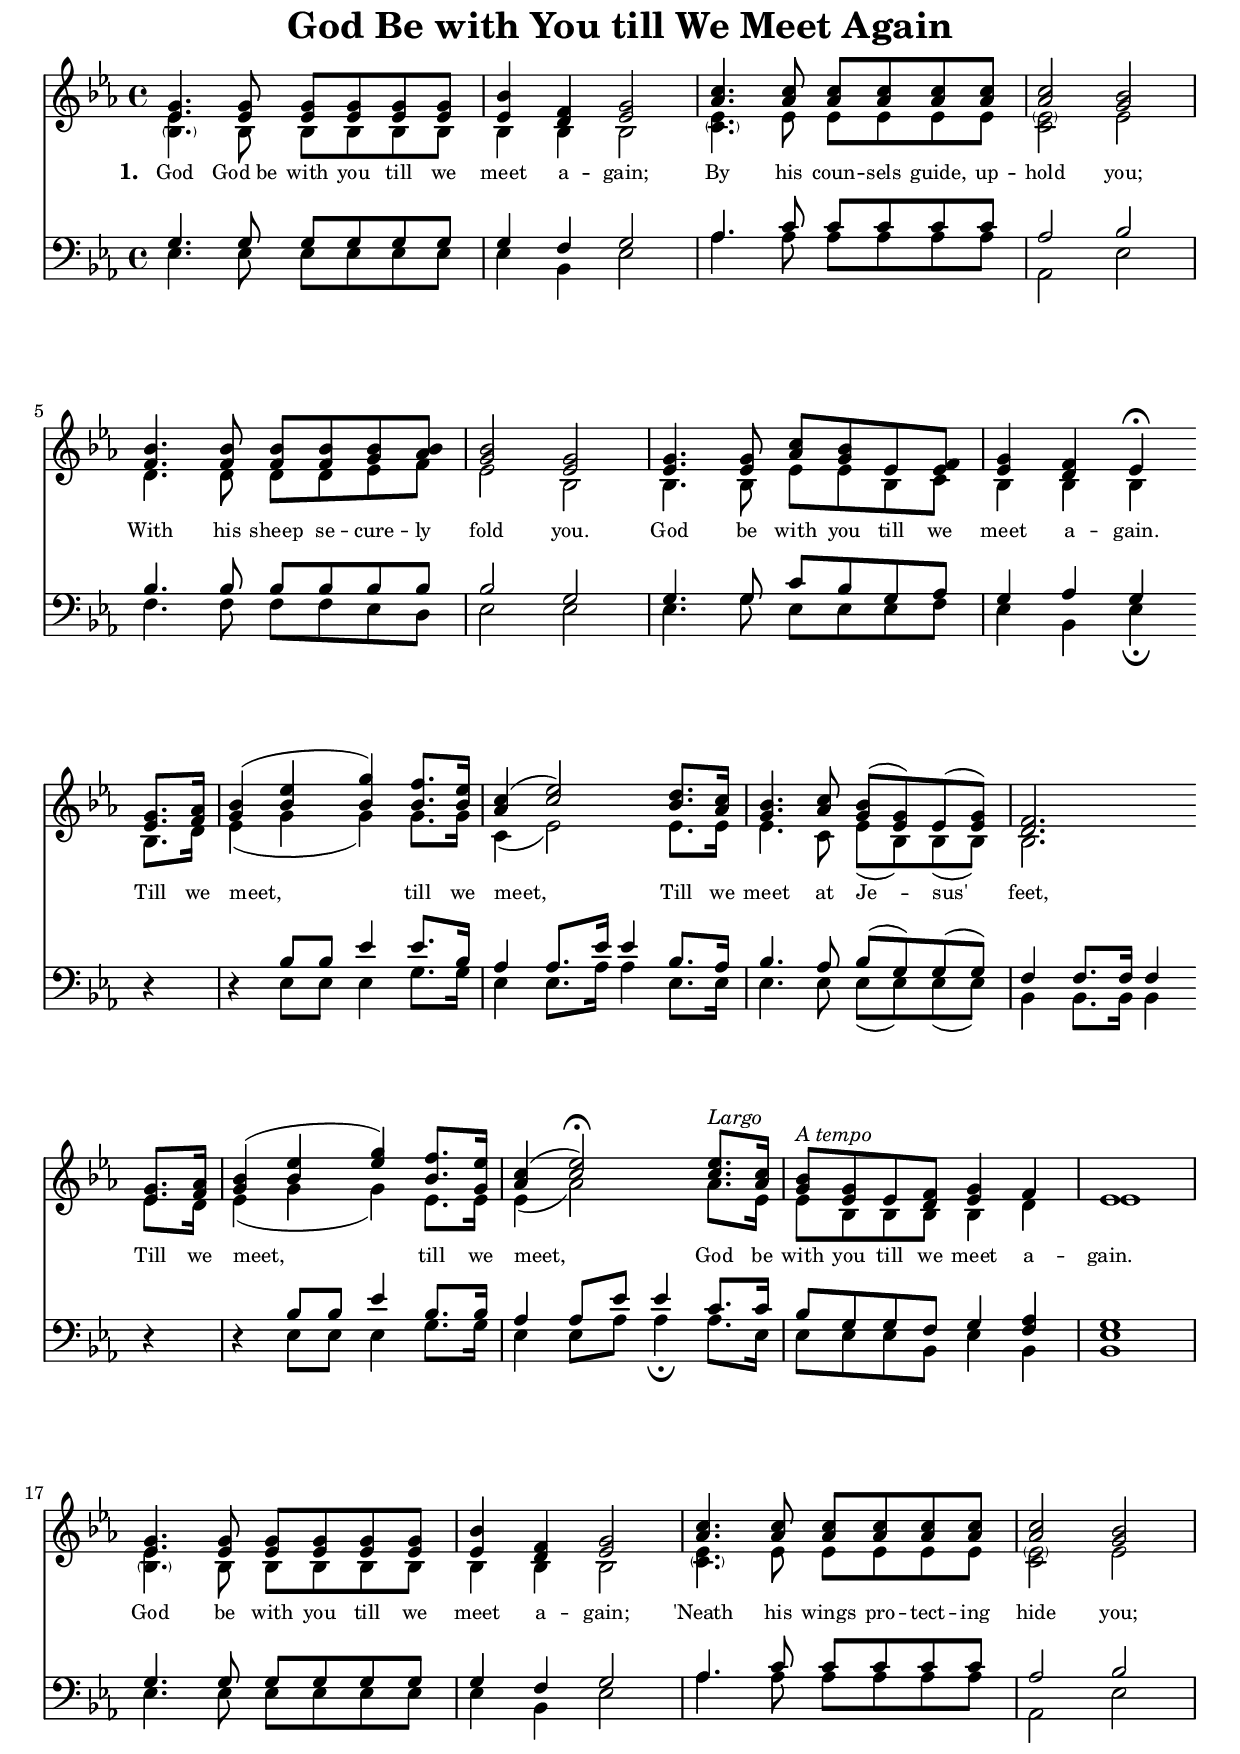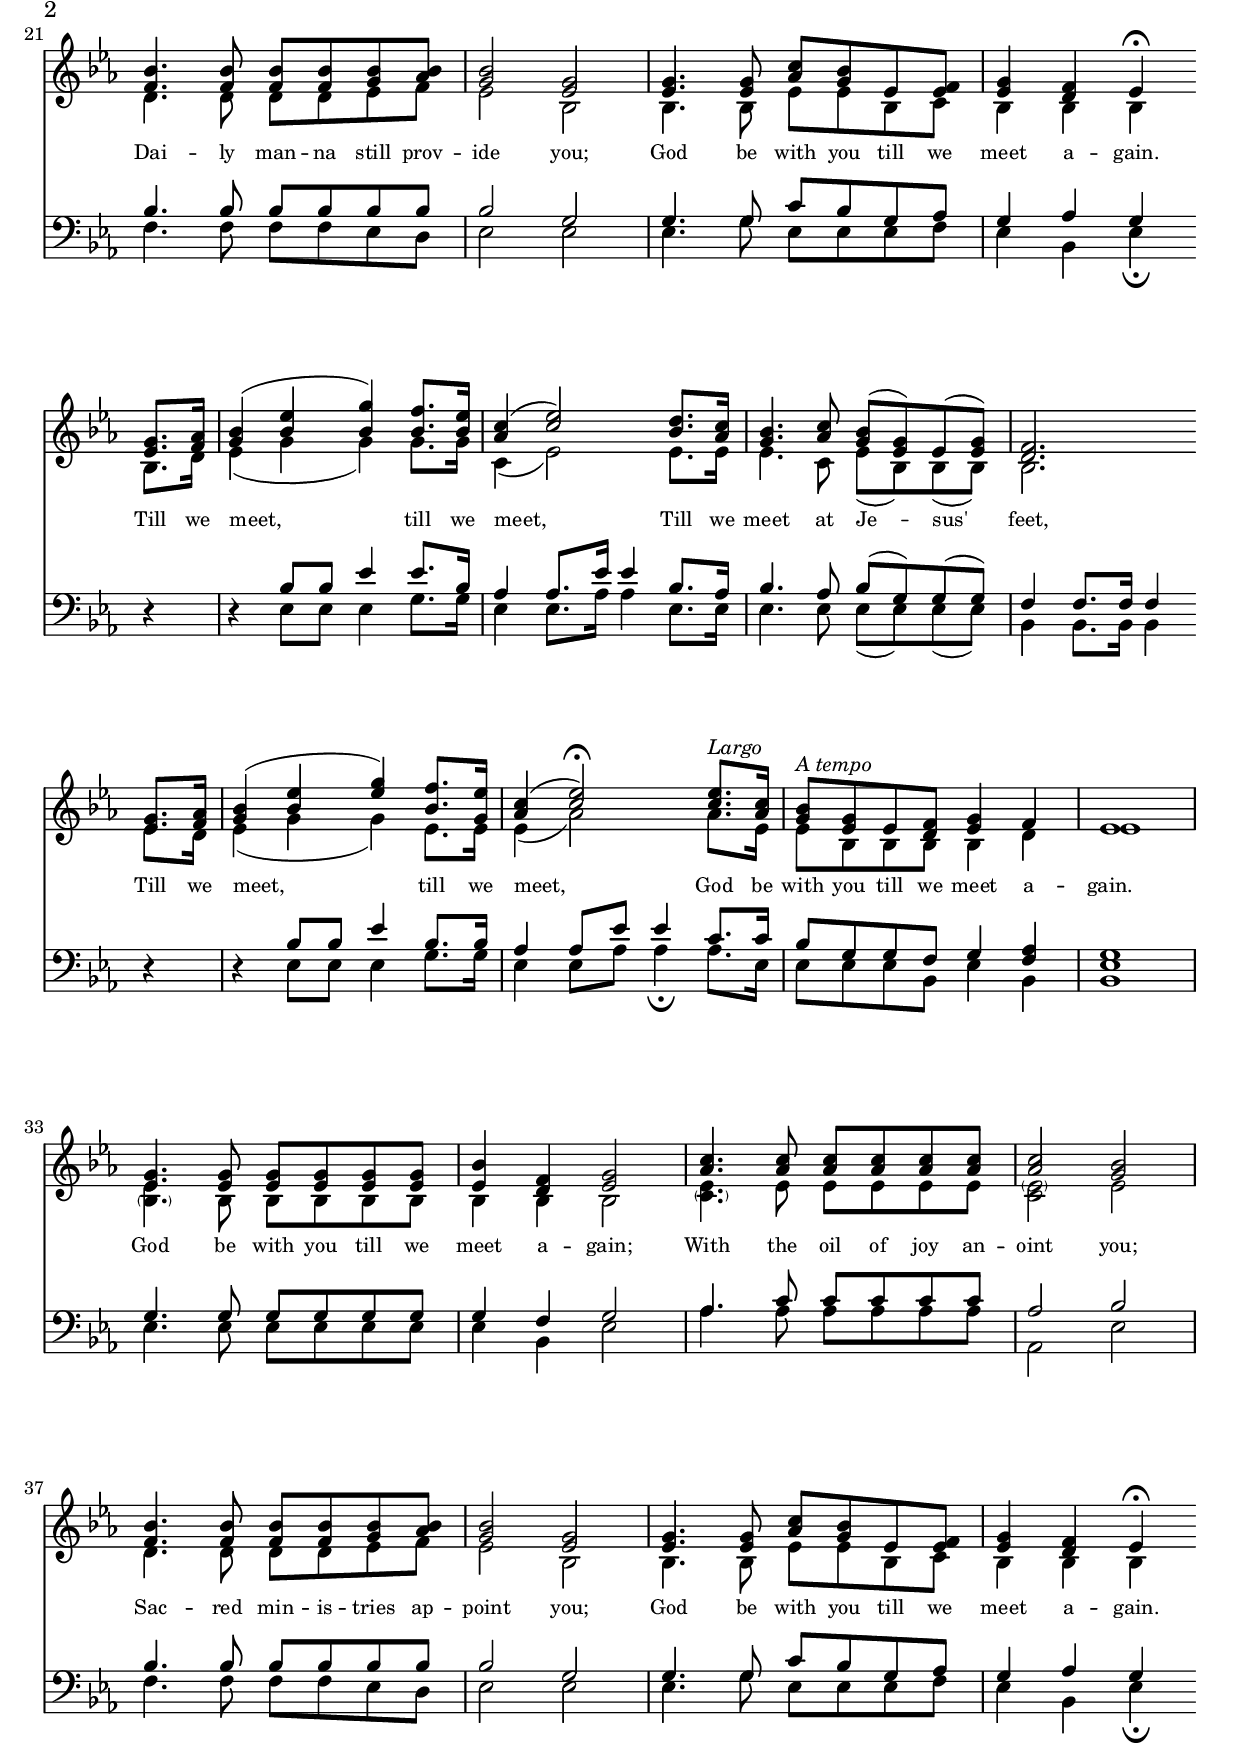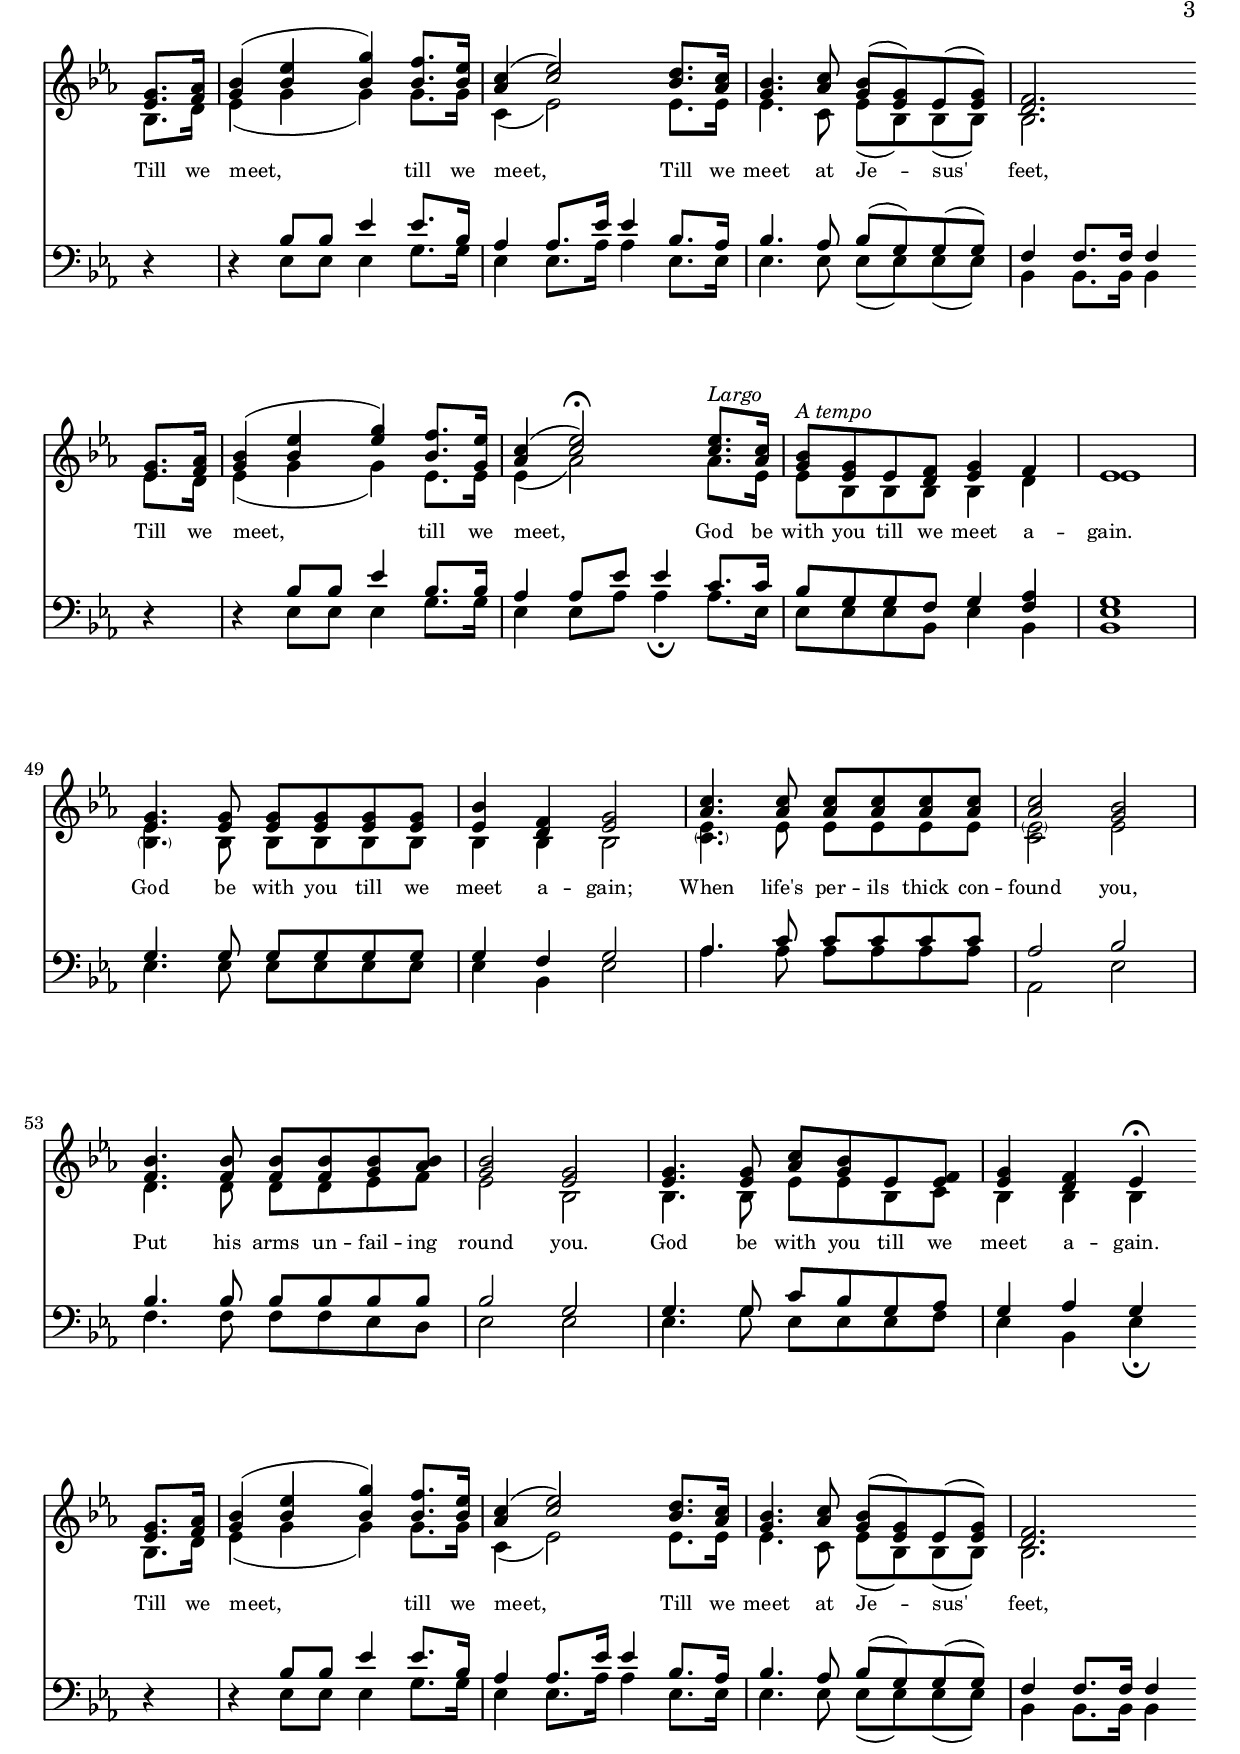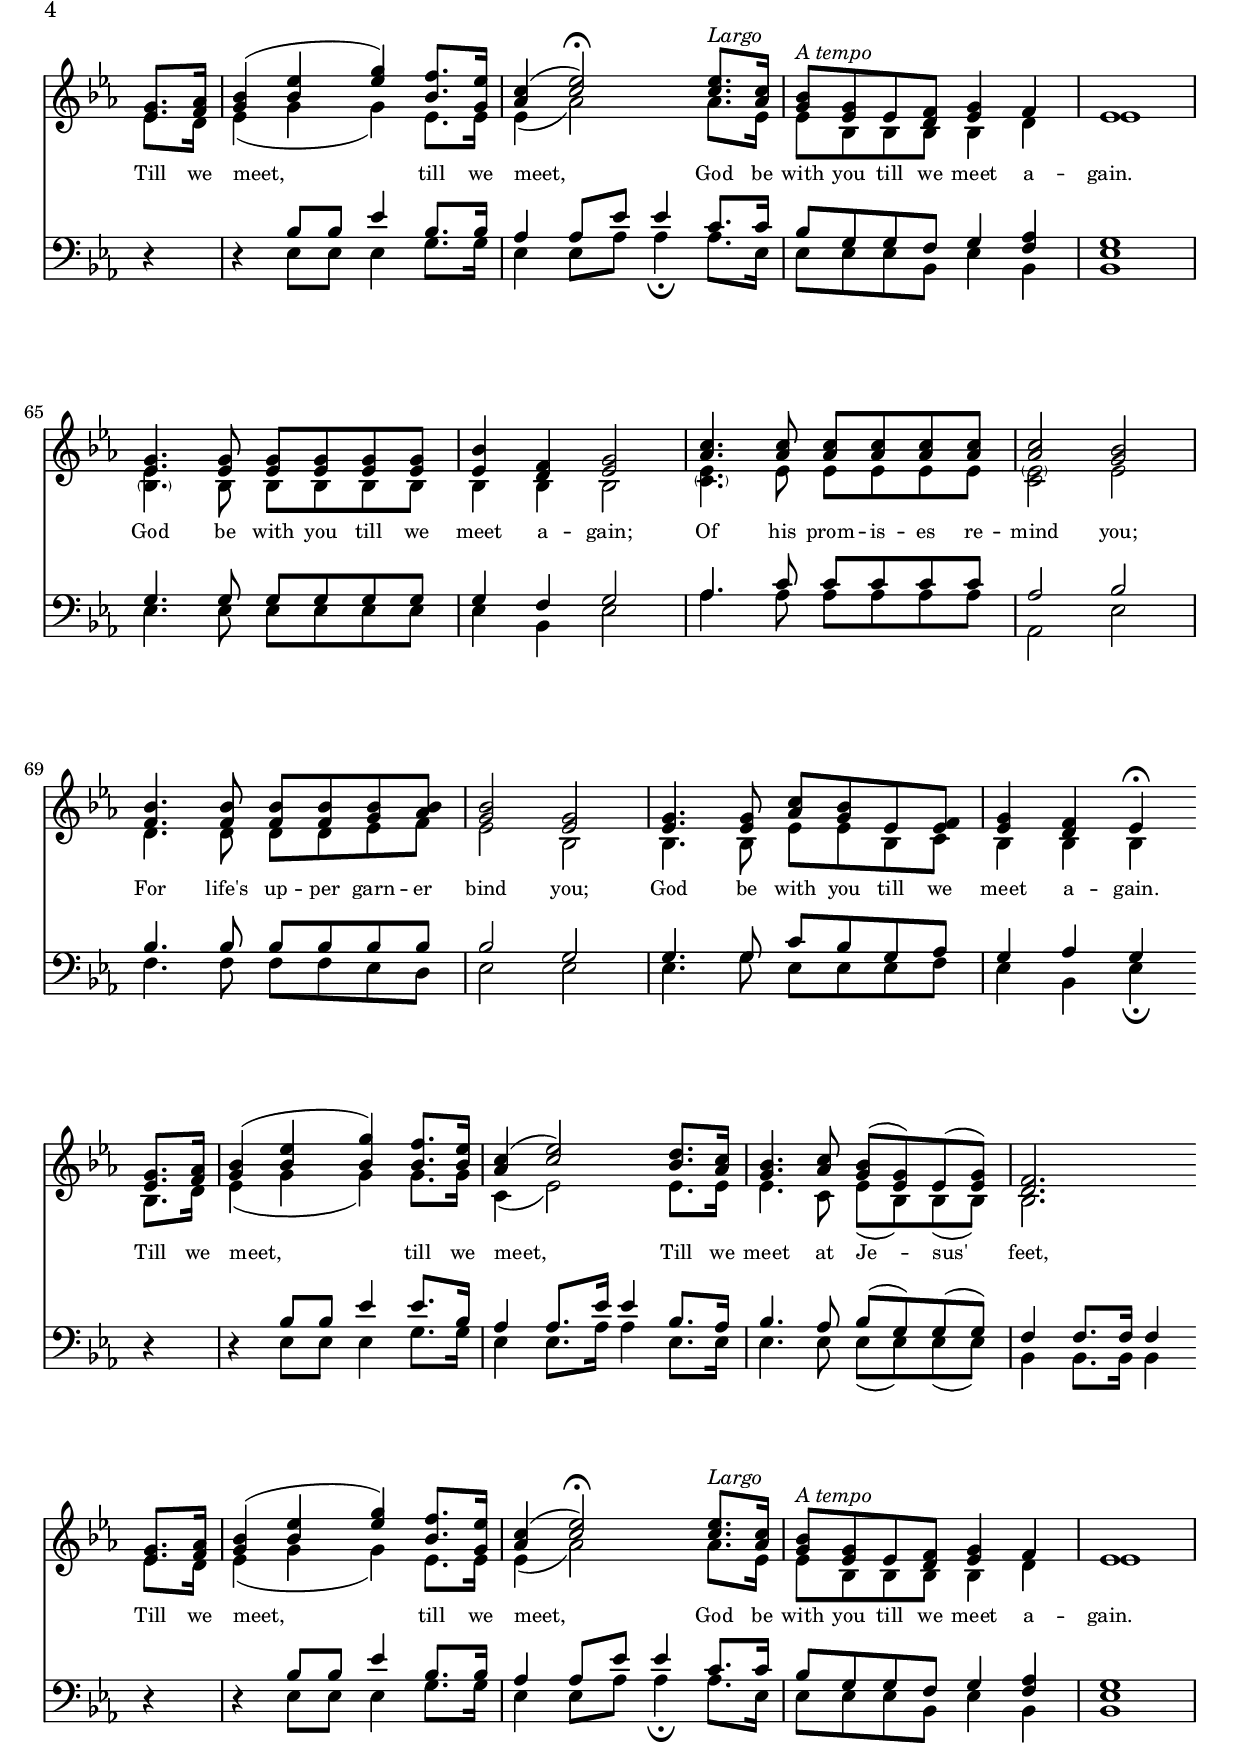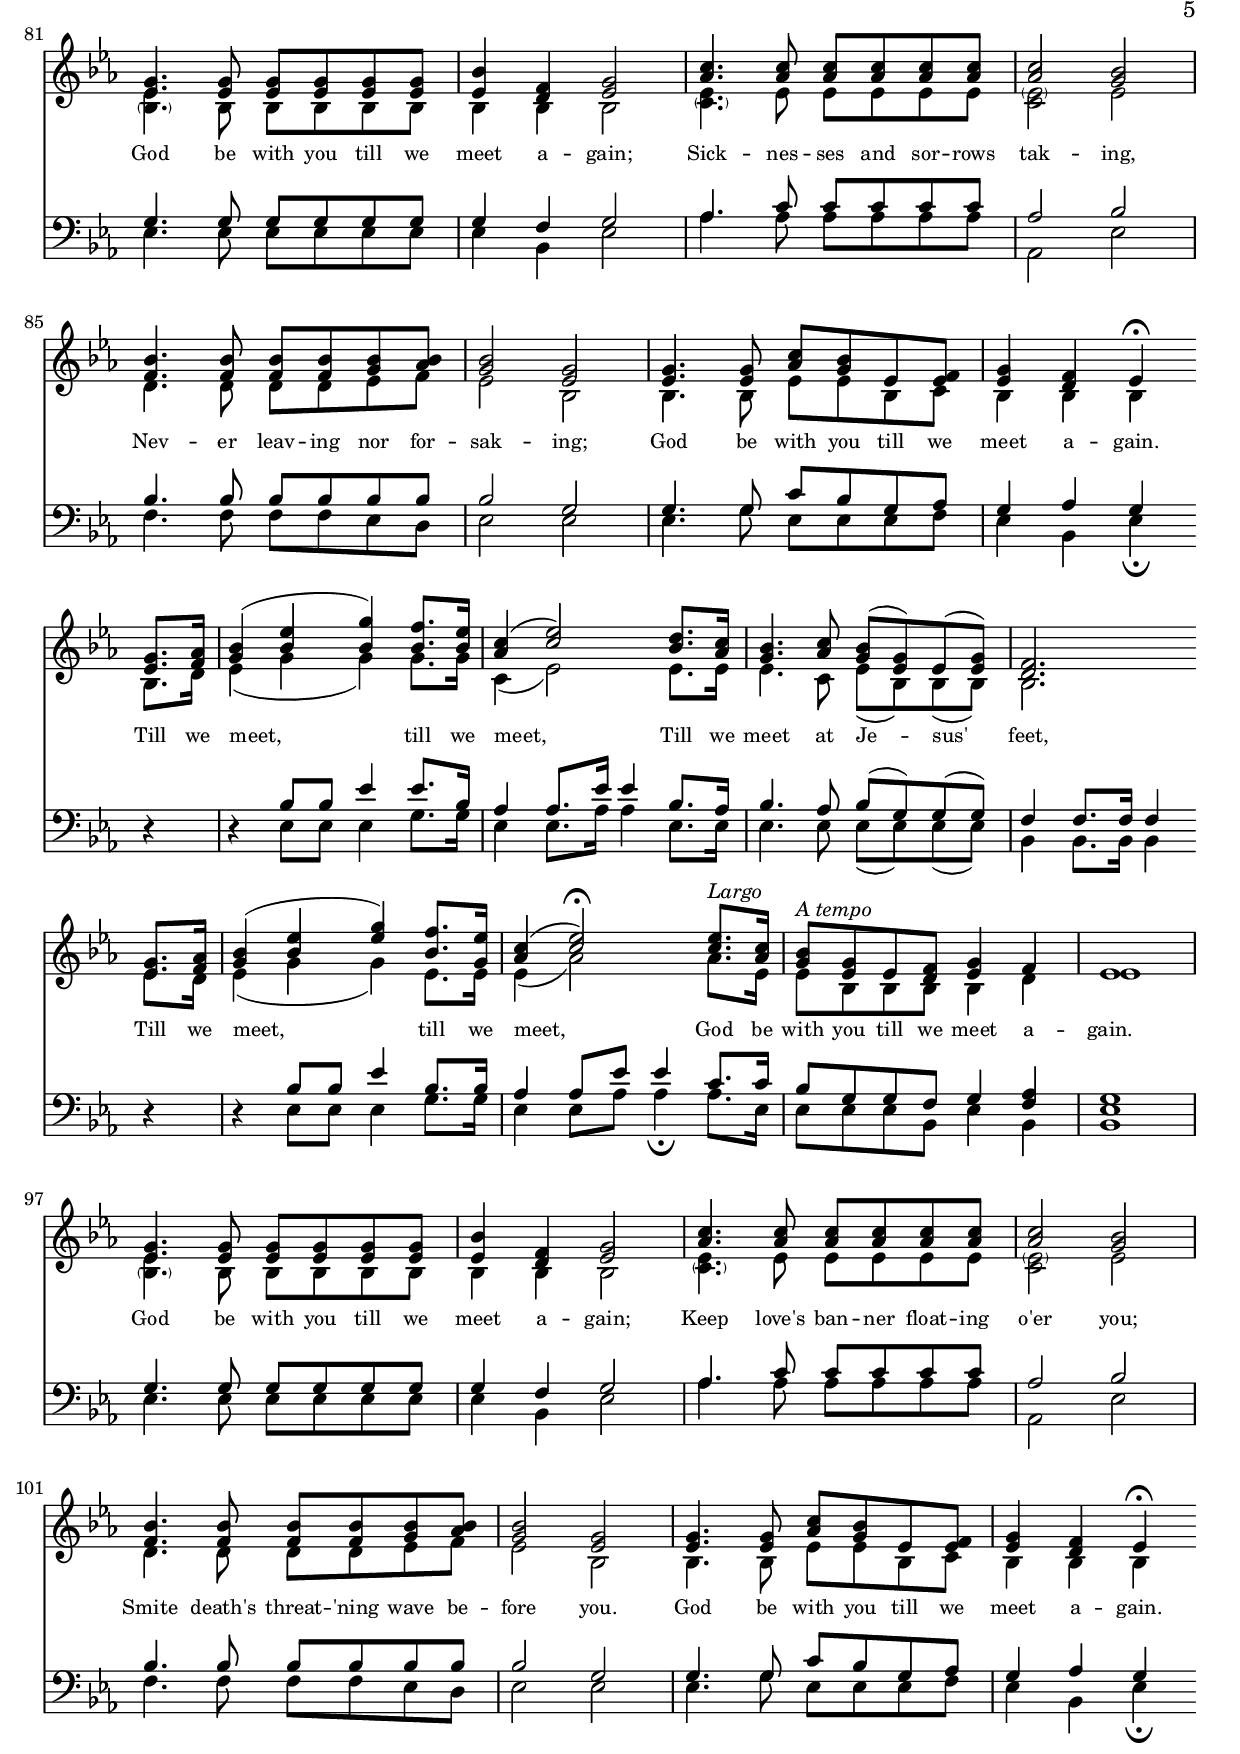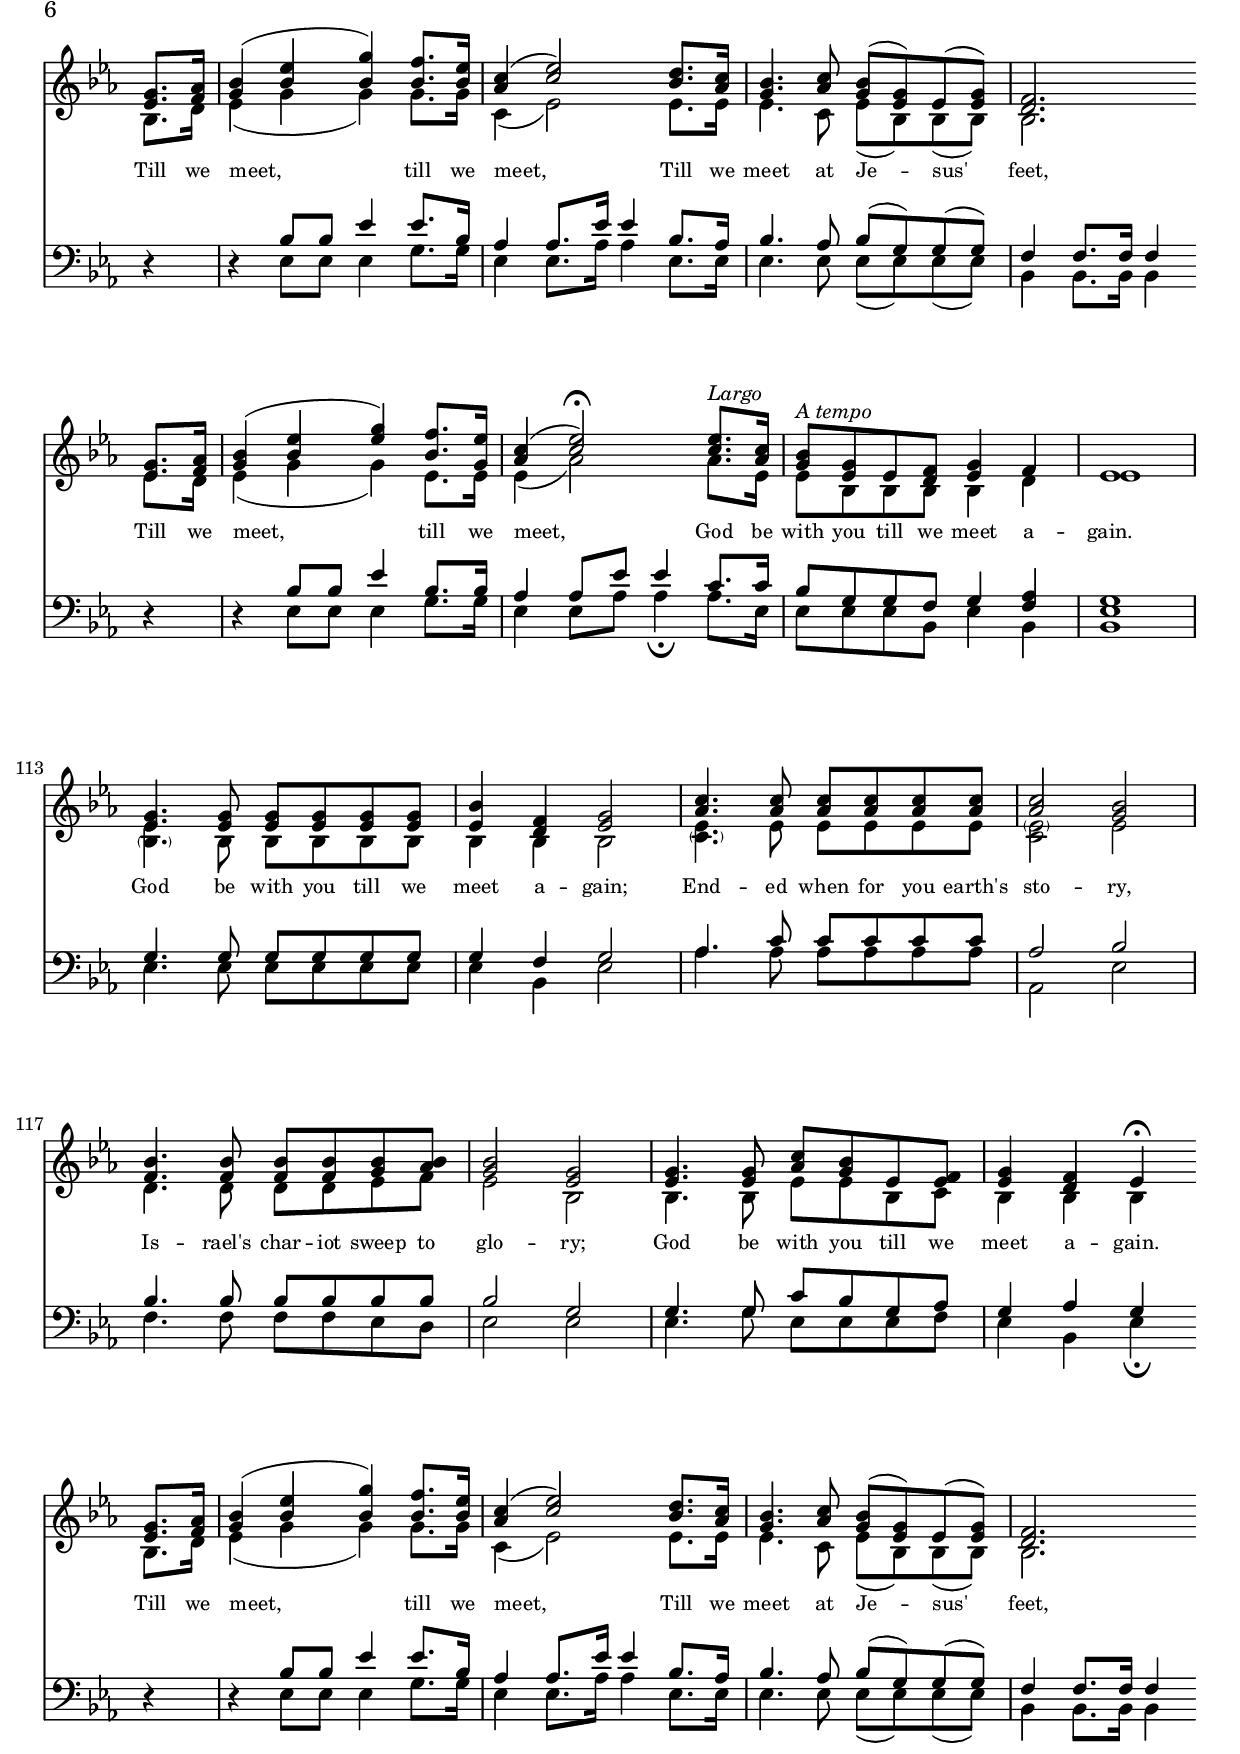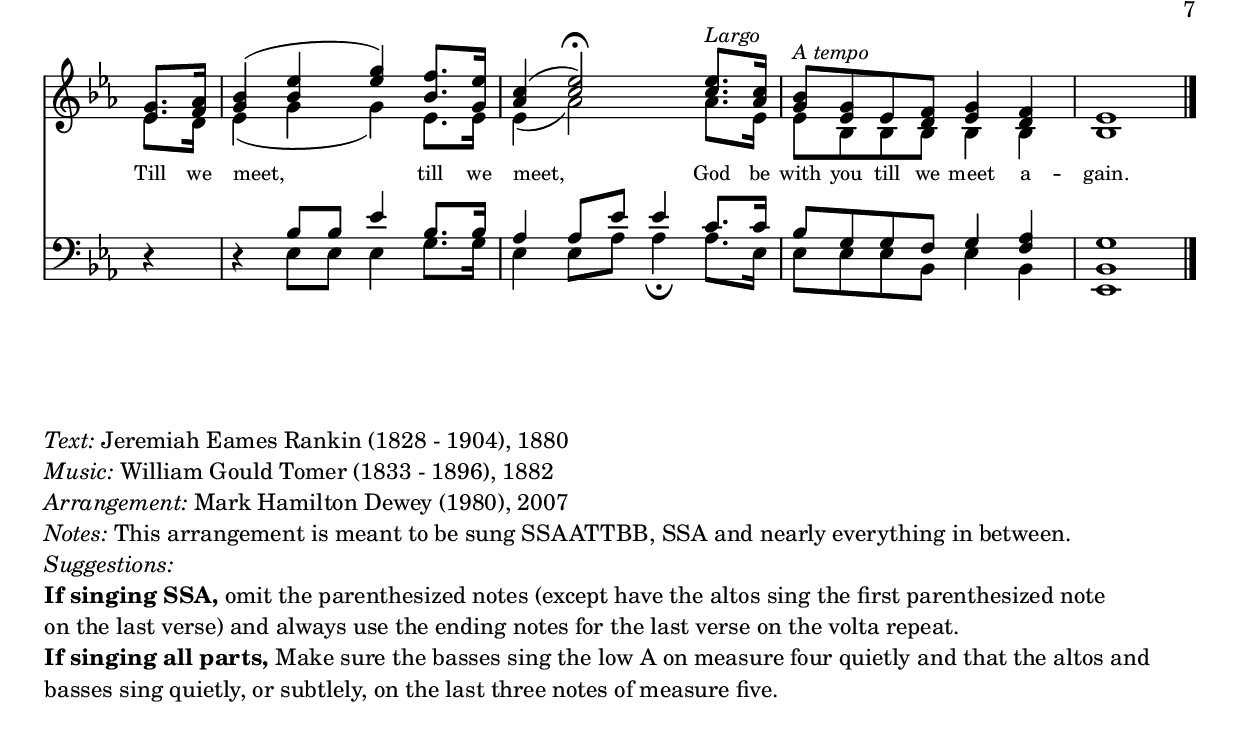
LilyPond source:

% ŵ˘ˆ┌ ┐⁀⁀© — –
% U+0311 = ̑
% U+0361 = ͡
% U + 032E = ̮

\version "2.10.25"
#(ly:set-option 'point-and-click #f)

\paper
{
	indent = 0.0
	line-width = 195 \mm
	%between-system-space = 0.1 \mm
	%between-system-padding = #1
	%ragged-bottom = ##t
	top-margin = 0.1 \mm
	%ragged-last-bottom
	bottom-margin = 0.1 \mm
	foot-separation = 0.1 \mm
	%head-separation = 0.1 \mm
	%after-title-space = 0.1 \mm
	before-title-space = 0.1 \mm
	%horizontal-shift
	%system-count
	%left-margin
	%paper-width
	%paper-height
	%print-page-number
	%printfirst-page-number
	between-title-space = 0.1 \mm
	%printallheaders
	%systemSeparatorMarkup
}

\header
{
	%dedication = ""
	title = "God Be with You till We Meet Again"
	%subtitle = ""
	%subsubtitle = ""
	% poet = \markup{ \italic Text: }
	% composer = \markup{ \italic Music: }
	%meter = ""
	%opus = ""
	%arranger = ""
	%instrument = ""
	%piece = \markup{\null \null \null \null \null \null \null \null \null \null \null \null \null \null \null \note #"4" #1.0 = 40 - 100 (67)}
	%breakbefore
	%copyright = ""
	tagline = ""
}


global =
{
	\override Staff.TimeSignature #'style = #'()
	\time 4/4
	\key es \major
	\override Rest #'direction = #'0
}

sopWords = \lyricmode
{
	\override Score . LyricText #'font-size = #-1
	\override Score . LyricHyphen #'minimum-distance = #1
	\override Score . LyricSpace #'minimum-distance = #0.8
	% \override Score . LyricText #'font-name = #"Gentium"
	% \override Score . LyricText #'self-alignment-X = #-1
	\set stanza = "1. "
	%\set vocalName = "Men/Women/Unison/SATB"
	God God_be with you till we meet a -- gain;
	By his coun -- sels guide, up -- hold you;
	With his sheep se -- cure -- ly fold you.
	God be with you till we meet a -- gain.
	Till we meet, till we meet,
	Till we meet at Je -- sus' feet,
	Till we meet, till we meet,
	God be with you till we meet a -- gain.

	God be with you till we meet a -- gain;
	'Neath his wings pro -- tect -- ing hide you;
	Dai -- ly man -- na still prov -- ide you;
	God be with you till we meet a -- gain.
	Till we meet, till we meet,
	Till we meet at Je -- sus' feet,
	Till we meet, till we meet,
	God be with you till we meet a -- gain.

	God be with you till we meet a -- gain;
	With the oil of joy an -- oint you;
	Sac -- red min -- is -- tries ap -- point you;
	God be with you till we meet a -- gain.
	Till we meet, till we meet,
	Till we meet at Je -- sus' feet,
	Till we meet, till we meet,
	God be with you till we meet a -- gain.

	God be with you till we meet a -- gain;
	When life's per -- ils thick con -- found you,
	Put his arms un -- fail -- ing round you.
	God be with you till we meet a -- gain.
	Till we meet, till we meet,
	Till we meet at Je -- sus' feet,
	Till we meet, till we meet,
	God be with you till we meet a -- gain.

	God be with you till we meet a -- gain;
	Of his prom -- is -- es re -- mind you;
	For life's up -- per garn -- er bind you;
	God be with you till we meet a -- gain.
	Till we meet, till we meet,
	Till we meet at Je -- sus' feet,
	Till we meet, till we meet,
	God be with you till we meet a -- gain.

	God be with you till we meet a -- gain;
	Sick -- nes -- ses and sor -- rows tak -- ing,
	Nev -- er leav -- ing nor for -- sak -- ing;
	God be with you till we meet a -- gain.
	Till we meet, till we meet,
	Till we meet at Je -- sus' feet,
	Till we meet, till we meet,
	God be with you till we meet a -- gain.
	
	God be with you till we meet a -- gain;
	Keep love's ban -- ner float -- ing o'er you;
	Smite death's threat -- 'ning wave be -- fore you.
	God be with you till we meet a -- gain.
	Till we meet, till we meet,
	Till we meet at Je -- sus' feet,
	Till we meet, till we meet,
	God be with you till we meet a -- gain.

	God be with you till we meet a -- gain;
	End -- ed when for you earth's sto -- ry,
	Is -- rael's char -- iot sweep to glo -- ry;
	God be with you till we meet a -- gain.
	Till we meet, till we meet,
	Till we meet at Je -- sus' feet,
	Till we meet, till we meet,
	God be with you till we meet a -- gain.
}
altoWords = \lyricmode
{

}
tenorWords = \lyricmode
{
	\skip 1 \skip 1 \skip 1 \skip 1 \skip 1 \skip 1 \skip 1 \skip 1 \skip 1 \skip 1 \skip 1 \skip 1 \skip 1 \skip 1 \skip 1 \skip 1 \skip 1 \skip 1 \skip 1 \skip 1 \skip 1 \skip 1 \skip 1 \skip 1 \skip 1 \skip 1 \skip 1 \skip 1 \skip 1 \skip 1 \skip 1 \skip 1 \skip 1 \skip 1 
	Till we meet, till we meet, till we meet, \skip 1 \skip 1 \skip 1 \skip 1 \skip 1 \skip 1 \skip 1 till we meet,
	Till we meet, till we meet, till we meet,
}
bassWords = \lyricmode
{

}

\score
{
	%\transpose es' d'
	<<
		\new Staff %\with
		%{
		%		\consists "Ambitus_engraver"
		%}
		<<
			%\set Score.midiInstrument = "Orchestral Strings"
			%\set Score.midiInstrument = "Choir Aahs"
			\new Voice = "sopranos" %\with
			%{
				%\consists "Ambitus_engraver"
			%}
			{
				\voiceOne
				\global
				%\override Rest #'direction = #'0
				%\override Score.MetronomeMark #'transparent = ##t
				\override Score.MetronomeMark #'stencil = ##f
				\tempo 4 = 93
					<g' es'>4. <g' es'>8 <g' es'> <g' es'> <g' es'> <g' es'> <bes' es'>4 <f' d'>4 <g' es'>2 <c'' aes'>4. <c'' aes'>8 <c'' aes'> <c'' aes'> <c'' aes'> <c'' aes'> <c'' aes'>2 <bes' g'>2 \break
					<bes' f'>4. <bes' f'>8 <bes' f'> <bes' f'> <bes' g'> <bes' aes'> <bes' g'>2 <g' es'>2 <g' es'>4. <g' es'>8 <c'' aes'> <bes' g'> es' <f' es'> <g' es'>4 <f' d'> \tempo 4 = 52 es'\fermata \tempo 4 = 93 \bar "" \break
					<g' es'>8. <aes' f'>16 <bes' g'>4 (<es'' bes'> <g'' bes'>) <f'' bes'>8. <es'' bes'>16 <c'' aes'>4 (<es'' c''>2) <d'' bes'>8. <c'' aes'>16 <bes' g'>4. <c'' aes'>8 <bes' g'> (<g' es'>) es' (<g' es'>) <f' d'>2. \bar "" \break
					<g' es'>8. <aes' f'>16 <bes' g'>4 (<es'' bes'> <g'' es''>) <f'' bes'>8. <es'' g'>16 <c'' aes'>4 (<es'' c''>2\fermata) \tempo 4 = 51 <es'' c''>8.^\markup{\italic \small Largo} \tempo 4 = 51 <c'' aes'>16 \tempo 4 = 93 <bes' g'>8^\markup{\italic \small {A tempo}} <g' es'> es' <f' d'> <g' es'>4
				f'4 es'1
				
				\tempo 4 = 93
					<g' es'>4. <g' es'>8 <g' es'> <g' es'> <g' es'> <g' es'> <bes' es'>4 <f' d'>4 <g' es'>2 <c'' aes'>4. <c'' aes'>8 <c'' aes'> <c'' aes'> <c'' aes'> <c'' aes'> <c'' aes'>2 <bes' g'>2 \break
					<bes' f'>4. <bes' f'>8 <bes' f'> <bes' f'> <bes' g'> <bes' aes'> <bes' g'>2 <g' es'>2 <g' es'>4. <g' es'>8 <c'' aes'> <bes' g'> es' <f' es'> <g' es'>4 <f' d'> \tempo 4 = 52 es'\fermata \tempo 4 = 93 \bar "" \break
					<g' es'>8. <aes' f'>16 <bes' g'>4 (<es'' bes'> <g'' bes'>) <f'' bes'>8. <es'' bes'>16 <c'' aes'>4 (<es'' c''>2) <d'' bes'>8. <c'' aes'>16 <bes' g'>4. <c'' aes'>8 <bes' g'> (<g' es'>) es' (<g' es'>) <f' d'>2. \bar "" \break
					<g' es'>8. <aes' f'>16 <bes' g'>4 (<es'' bes'> <g'' es''>) <f'' bes'>8. <es'' g'>16 <c'' aes'>4 (<es'' c''>2\fermata) \tempo 4 = 51 <es'' c''>8.^\markup{\italic \small Largo} \tempo 4 = 51 <c'' aes'>16 \tempo 4 = 93 <bes' g'>8^\markup{\italic \small {A tempo}} <g' es'> es' <f' d'> <g' es'>4
				f'4 es'1
				
				\tempo 4 = 93
					<g' es'>4. <g' es'>8 <g' es'> <g' es'> <g' es'> <g' es'> <bes' es'>4 <f' d'>4 <g' es'>2 <c'' aes'>4. <c'' aes'>8 <c'' aes'> <c'' aes'> <c'' aes'> <c'' aes'> <c'' aes'>2 <bes' g'>2 \break
					<bes' f'>4. <bes' f'>8 <bes' f'> <bes' f'> <bes' g'> <bes' aes'> <bes' g'>2 <g' es'>2 <g' es'>4. <g' es'>8 <c'' aes'> <bes' g'> es' <f' es'> <g' es'>4 <f' d'> \tempo 4 = 52 es'\fermata \tempo 4 = 93 \bar "" \break
					<g' es'>8. <aes' f'>16 <bes' g'>4 (<es'' bes'> <g'' bes'>) <f'' bes'>8. <es'' bes'>16 <c'' aes'>4 (<es'' c''>2) <d'' bes'>8. <c'' aes'>16 <bes' g'>4. <c'' aes'>8 <bes' g'> (<g' es'>) es' (<g' es'>) <f' d'>2. \bar "" \break
					<g' es'>8. <aes' f'>16 <bes' g'>4 (<es'' bes'> <g'' es''>) <f'' bes'>8. <es'' g'>16 <c'' aes'>4 (<es'' c''>2\fermata) \tempo 4 = 51 <es'' c''>8.^\markup{\italic \small Largo} \tempo 4 = 51 <c'' aes'>16 \tempo 4 = 93 <bes' g'>8^\markup{\italic \small {A tempo}} <g' es'> es' <f' d'> <g' es'>4
				f'4 es'1
				
				\tempo 4 = 93
					<g' es'>4. <g' es'>8 <g' es'> <g' es'> <g' es'> <g' es'> <bes' es'>4 <f' d'>4 <g' es'>2 <c'' aes'>4. <c'' aes'>8 <c'' aes'> <c'' aes'> <c'' aes'> <c'' aes'> <c'' aes'>2 <bes' g'>2 \break
					<bes' f'>4. <bes' f'>8 <bes' f'> <bes' f'> <bes' g'> <bes' aes'> <bes' g'>2 <g' es'>2 <g' es'>4. <g' es'>8 <c'' aes'> <bes' g'> es' <f' es'> <g' es'>4 <f' d'> \tempo 4 = 52 es'\fermata \tempo 4 = 93 \bar "" \break
					<g' es'>8. <aes' f'>16 <bes' g'>4 (<es'' bes'> <g'' bes'>) <f'' bes'>8. <es'' bes'>16 <c'' aes'>4 (<es'' c''>2) <d'' bes'>8. <c'' aes'>16 <bes' g'>4. <c'' aes'>8 <bes' g'> (<g' es'>) es' (<g' es'>) <f' d'>2. \bar "" \break
					<g' es'>8. <aes' f'>16 <bes' g'>4 (<es'' bes'> <g'' es''>) <f'' bes'>8. <es'' g'>16 <c'' aes'>4 (<es'' c''>2\fermata) \tempo 4 = 51 <es'' c''>8.^\markup{\italic \small Largo} \tempo 4 = 51 <c'' aes'>16 \tempo 4 = 93 <bes' g'>8^\markup{\italic \small {A tempo}} <g' es'> es' <f' d'> <g' es'>4
				f'4 es'1
				
				\tempo 4 = 93
					<g' es'>4. <g' es'>8 <g' es'> <g' es'> <g' es'> <g' es'> <bes' es'>4 <f' d'>4 <g' es'>2 <c'' aes'>4. <c'' aes'>8 <c'' aes'> <c'' aes'> <c'' aes'> <c'' aes'> <c'' aes'>2 <bes' g'>2 \break
					<bes' f'>4. <bes' f'>8 <bes' f'> <bes' f'> <bes' g'> <bes' aes'> <bes' g'>2 <g' es'>2 <g' es'>4. <g' es'>8 <c'' aes'> <bes' g'> es' <f' es'> <g' es'>4 <f' d'> \tempo 4 = 52 es'\fermata \tempo 4 = 93 \bar "" \break
					<g' es'>8. <aes' f'>16 <bes' g'>4 (<es'' bes'> <g'' bes'>) <f'' bes'>8. <es'' bes'>16 <c'' aes'>4 (<es'' c''>2) <d'' bes'>8. <c'' aes'>16 <bes' g'>4. <c'' aes'>8 <bes' g'> (<g' es'>) es' (<g' es'>) <f' d'>2. \bar "" \break
					<g' es'>8. <aes' f'>16 <bes' g'>4 (<es'' bes'> <g'' es''>) <f'' bes'>8. <es'' g'>16 <c'' aes'>4 (<es'' c''>2\fermata) \tempo 4 = 51 <es'' c''>8.^\markup{\italic \small Largo} \tempo 4 = 51 <c'' aes'>16 \tempo 4 = 93 <bes' g'>8^\markup{\italic \small {A tempo}} <g' es'> es' <f' d'> <g' es'>4
				f'4 es'1
				
				\tempo 4 = 93
					<g' es'>4. <g' es'>8 <g' es'> <g' es'> <g' es'> <g' es'> <bes' es'>4 <f' d'>4 <g' es'>2 <c'' aes'>4. <c'' aes'>8 <c'' aes'> <c'' aes'> <c'' aes'> <c'' aes'> <c'' aes'>2 <bes' g'>2 \break
					<bes' f'>4. <bes' f'>8 <bes' f'> <bes' f'> <bes' g'> <bes' aes'> <bes' g'>2 <g' es'>2 <g' es'>4. <g' es'>8 <c'' aes'> <bes' g'> es' <f' es'> <g' es'>4 <f' d'> \tempo 4 = 52 es'\fermata \tempo 4 = 93 \bar "" \break
					<g' es'>8. <aes' f'>16 <bes' g'>4 (<es'' bes'> <g'' bes'>) <f'' bes'>8. <es'' bes'>16 <c'' aes'>4 (<es'' c''>2) <d'' bes'>8. <c'' aes'>16 <bes' g'>4. <c'' aes'>8 <bes' g'> (<g' es'>) es' (<g' es'>) <f' d'>2. \bar "" \break
					<g' es'>8. <aes' f'>16 <bes' g'>4 (<es'' bes'> <g'' es''>) <f'' bes'>8. <es'' g'>16 <c'' aes'>4 (<es'' c''>2\fermata) \tempo 4 = 51 <es'' c''>8.^\markup{\italic \small Largo} \tempo 4 = 51 <c'' aes'>16 \tempo 4 = 93 <bes' g'>8^\markup{\italic \small {A tempo}} <g' es'> es' <f' d'> <g' es'>4
				f'4 es'1
				
				\tempo 4 = 93
					<g' es'>4. <g' es'>8 <g' es'> <g' es'> <g' es'> <g' es'> <bes' es'>4 <f' d'>4 <g' es'>2 <c'' aes'>4. <c'' aes'>8 <c'' aes'> <c'' aes'> <c'' aes'> <c'' aes'> <c'' aes'>2 <bes' g'>2 \break
					<bes' f'>4. <bes' f'>8 <bes' f'> <bes' f'> <bes' g'> <bes' aes'> <bes' g'>2 <g' es'>2 <g' es'>4. <g' es'>8 <c'' aes'> <bes' g'> es' <f' es'> <g' es'>4 <f' d'> \tempo 4 = 52 es'\fermata \tempo 4 = 93 \bar "" \break
					<g' es'>8. <aes' f'>16 <bes' g'>4 (<es'' bes'> <g'' bes'>) <f'' bes'>8. <es'' bes'>16 <c'' aes'>4 (<es'' c''>2) <d'' bes'>8. <c'' aes'>16 <bes' g'>4. <c'' aes'>8 <bes' g'> (<g' es'>) es' (<g' es'>) <f' d'>2. \bar "" \break
					<g' es'>8. <aes' f'>16 <bes' g'>4 (<es'' bes'> <g'' es''>) <f'' bes'>8. <es'' g'>16 <c'' aes'>4 (<es'' c''>2\fermata) \tempo 4 = 51 <es'' c''>8.^\markup{\italic \small Largo} \tempo 4 = 51 <c'' aes'>16 \tempo 4 = 93 <bes' g'>8^\markup{\italic \small {A tempo}} <g' es'> es' <f' d'> <g' es'>4
				f'4 es'1
				
				\tempo 4 = 93
					<g' es'>4. <g' es'>8 <g' es'> <g' es'> <g' es'> <g' es'> <bes' es'>4 <f' d'>4 <g' es'>2 <c'' aes'>4. <c'' aes'>8 <c'' aes'> <c'' aes'> <c'' aes'> <c'' aes'> <c'' aes'>2 <bes' g'>2 \break
					<bes' f'>4. <bes' f'>8 <bes' f'> <bes' f'> <bes' g'> <bes' aes'> <bes' g'>2 <g' es'>2 <g' es'>4. <g' es'>8 <c'' aes'> <bes' g'> es' <f' es'> <g' es'>4 <f' d'> \tempo 4 = 52 es'\fermata \tempo 4 = 93 \bar "" \break
					<g' es'>8. <aes' f'>16 <bes' g'>4 (<es'' bes'> <g'' bes'>) <f'' bes'>8. <es'' bes'>16 <c'' aes'>4 (<es'' c''>2) <d'' bes'>8. <c'' aes'>16 <bes' g'>4. <c'' aes'>8 <bes' g'> (<g' es'>) es' (<g' es'>) <f' d'>2. \bar "" \break
					<g' es'>8. <aes' f'>16 <bes' g'>4 (<es'' bes'> <g'' es''>) <f'' bes'>8. <es'' g'>16 <c'' aes'>4 (<es'' c''>2\fermata) \tempo 4 = 51 <es'' c''>8.^\markup{\italic \small Largo} \tempo 4 = 51 <c'' aes'>16 \tempo 4 = 93 <bes' g'>8^\markup{\italic \small {A tempo}} <g' es'> es' <f' d'> <g' es'>4
				
				<f' d'>4 es'1
				\bar "|."
			}
			
			\new Voice = "altos"
			{
				\voiceTwo
				<es' \parenthesize bes>4. bes8 bes bes bes bes bes4 bes4 bes2 <es' \parenthesize c'>4. es'8 es' es' es' es' <\parenthesize es' c'>2 es'2
				d'4. d'8 d' d' es' f' es'2 bes2 bes4. bes8 es'8 es' bes c' bes4 bes4 bes4
				bes8. d'16 es'4 (g' g') g'8. g'16 c'4 (es'2) es'8. es'16 es'4. c'8 es'8 (bes) bes (bes) bes2.
				es'8. d'16 es'4 (g' g') es'8. es'16 es'4 (aes'2) aes'8. es'16 es'8 bes bes bes bes4
				d'4 es'1
				
				<es' \parenthesize bes>4. bes8 bes bes bes bes bes4 bes4 bes2 <es' \parenthesize c'>4. es'8 es' es' es' es' <\parenthesize es' c'>2 es'2
				d'4. d'8 d' d' es' f' es'2 bes2 bes4. bes8 es'8 es' bes c' bes4 bes4 bes4
				bes8. d'16 es'4 (g' g') g'8. g'16 c'4 (es'2) es'8. es'16 es'4. c'8 es'8 (bes) bes (bes) bes2.
				es'8. d'16 es'4 (g' g') es'8. es'16 es'4 (aes'2) aes'8. es'16 es'8 bes bes bes bes4
				d'4 es'1
				
				<es' \parenthesize bes>4. bes8 bes bes bes bes bes4 bes4 bes2 <es' \parenthesize c'>4. es'8 es' es' es' es' <\parenthesize es' c'>2 es'2
				d'4. d'8 d' d' es' f' es'2 bes2 bes4. bes8 es'8 es' bes c' bes4 bes4 bes4
				bes8. d'16 es'4 (g' g') g'8. g'16 c'4 (es'2) es'8. es'16 es'4. c'8 es'8 (bes) bes (bes) bes2.
				es'8. d'16 es'4 (g' g') es'8. es'16 es'4 (aes'2) aes'8. es'16 es'8 bes bes bes bes4
				d'4 es'1
				
				<es' \parenthesize bes>4. bes8 bes bes bes bes bes4 bes4 bes2 <es' \parenthesize c'>4. es'8 es' es' es' es' <\parenthesize es' c'>2 es'2
				d'4. d'8 d' d' es' f' es'2 bes2 bes4. bes8 es'8 es' bes c' bes4 bes4 bes4
				bes8. d'16 es'4 (g' g') g'8. g'16 c'4 (es'2) es'8. es'16 es'4. c'8 es'8 (bes) bes (bes) bes2.
				es'8. d'16 es'4 (g' g') es'8. es'16 es'4 (aes'2) aes'8. es'16 es'8 bes bes bes bes4
				d'4 es'1
				
				<es' \parenthesize bes>4. bes8 bes bes bes bes bes4 bes4 bes2 <es' \parenthesize c'>4. es'8 es' es' es' es' <\parenthesize es' c'>2 es'2
				d'4. d'8 d' d' es' f' es'2 bes2 bes4. bes8 es'8 es' bes c' bes4 bes4 bes4
				bes8. d'16 es'4 (g' g') g'8. g'16 c'4 (es'2) es'8. es'16 es'4. c'8 es'8 (bes) bes (bes) bes2.
				es'8. d'16 es'4 (g' g') es'8. es'16 es'4 (aes'2) aes'8. es'16 es'8 bes bes bes bes4
				d'4 es'1
				
				<es' \parenthesize bes>4. bes8 bes bes bes bes bes4 bes4 bes2 <es' \parenthesize c'>4. es'8 es' es' es' es' <\parenthesize es' c'>2 es'2
				d'4. d'8 d' d' es' f' es'2 bes2 bes4. bes8 es'8 es' bes c' bes4 bes4 bes4
				bes8. d'16 es'4 (g' g') g'8. g'16 c'4 (es'2) es'8. es'16 es'4. c'8 es'8 (bes) bes (bes) bes2.
				es'8. d'16 es'4 (g' g') es'8. es'16 es'4 (aes'2) aes'8. es'16 es'8 bes bes bes bes4
				d'4 es'1
				
				<es' \parenthesize bes>4. bes8 bes bes bes bes bes4 bes4 bes2 <es' \parenthesize c'>4. es'8 es' es' es' es' <\parenthesize es' c'>2 es'2
				d'4. d'8 d' d' es' f' es'2 bes2 bes4. bes8 es'8 es' bes c' bes4 bes4 bes4
				bes8. d'16 es'4 (g' g') g'8. g'16 c'4 (es'2) es'8. es'16 es'4. c'8 es'8 (bes) bes (bes) bes2.
				es'8. d'16 es'4 (g' g') es'8. es'16 es'4 (aes'2) aes'8. es'16 es'8 bes bes bes bes4
				d'4 es'1
				
				<es' \parenthesize bes>4. bes8 bes bes bes bes bes4 bes4 bes2 <es' \parenthesize c'>4. es'8 es' es' es' es' <\parenthesize es' c'>2 es'2
				d'4. d'8 d' d' es' f' es'2 bes2 bes4. bes8 es'8 es' bes c' bes4 bes4 bes4
				bes8. d'16 es'4 (g' g') g'8. g'16 c'4 (es'2) es'8. es'16 es'4. c'8 es'8 (bes) bes (bes) bes2.
				es'8. d'16 es'4 (g' g') es'8. es'16 es'4 (aes'2) aes'8. es'16 es'8 bes bes bes bes4
		
				bes4 bes1
			}

			\new Lyrics = sopranos { s1 }
			%\new Lyrics = sopranosTwo { s1 }
			%\new Lyrics = sopranosThree { s1 }
			%\new Lyrics = sopranosFour { s1 }
			%\new Lyrics = sopranosFive { s1 }
			%\new Lyrics = sopranosSix { s1 }
			%\new Lyrics = sopranosSeven { s1 }
			%\new Lyrics = sopranosEight { s1 }
			%\new Lyrics = altos { s1 }
			%\new Lyrics = tenors { s1 }
			%\new Lyrics = basses { s1 }
		>>


		\new Staff
		<<
			\clef bass
			\new Voice = "tenors"
			{
				\voiceThree
				\global
				g4. g8 g g g g g4 f <g>2 aes4. c'8 c' c' c' c' aes2 bes2
				bes4. bes8 bes bes bes bes bes2 g2 g4. g8 c' bes g aes g4 aes4 g4
				r4 r4 bes8 bes es'4 es'8. bes16 aes4 aes8. es'16 es'4 bes8. aes16 bes4. aes8 bes8 (g) g (g) f4 f8. f16 f4
				r4 r4 bes8 bes8 es'4 bes8. bes16 aes4 aes8 es'8 es'4 c'8. c'16 bes8 g g f g4
				<aes f>4 <g es>1
				
				g4. g8 g g g g g4 f <g>2 aes4. c'8 c' c' c' c' aes2 bes2
				bes4. bes8 bes bes bes bes bes2 g2 g4. g8 c' bes g aes g4 aes4 g4
				r4 r4 bes8 bes es'4 es'8. bes16 aes4 aes8. es'16 es'4 bes8. aes16 bes4. aes8 bes8 (g) g (g) f4 f8. f16 f4
				r4 r4 bes8 bes8 es'4 bes8. bes16 aes4 aes8 es'8 es'4 c'8. c'16 bes8 g g f g4
				<aes f>4 <g es>1
				
				g4. g8 g g g g g4 f <g>2 aes4. c'8 c' c' c' c' aes2 bes2
				bes4. bes8 bes bes bes bes bes2 g2 g4. g8 c' bes g aes g4 aes4 g4
				r4 r4 bes8 bes es'4 es'8. bes16 aes4 aes8. es'16 es'4 bes8. aes16 bes4. aes8 bes8 (g) g (g) f4 f8. f16 f4
				r4 r4 bes8 bes8 es'4 bes8. bes16 aes4 aes8 es'8 es'4 c'8. c'16 bes8 g g f g4
				<aes f>4 <g es>1
				
				g4. g8 g g g g g4 f <g>2 aes4. c'8 c' c' c' c' aes2 bes2
				bes4. bes8 bes bes bes bes bes2 g2 g4. g8 c' bes g aes g4 aes4 g4
				r4 r4 bes8 bes es'4 es'8. bes16 aes4 aes8. es'16 es'4 bes8. aes16 bes4. aes8 bes8 (g) g (g) f4 f8. f16 f4
				r4 r4 bes8 bes8 es'4 bes8. bes16 aes4 aes8 es'8 es'4 c'8. c'16 bes8 g g f g4
				<aes f>4 <g es>1
				
				g4. g8 g g g g g4 f <g>2 aes4. c'8 c' c' c' c' aes2 bes2
				bes4. bes8 bes bes bes bes bes2 g2 g4. g8 c' bes g aes g4 aes4 g4
				r4 r4 bes8 bes es'4 es'8. bes16 aes4 aes8. es'16 es'4 bes8. aes16 bes4. aes8 bes8 (g) g (g) f4 f8. f16 f4
				r4 r4 bes8 bes8 es'4 bes8. bes16 aes4 aes8 es'8 es'4 c'8. c'16 bes8 g g f g4
				<aes f>4 <g es>1
				
				g4. g8 g g g g g4 f <g>2 aes4. c'8 c' c' c' c' aes2 bes2
				bes4. bes8 bes bes bes bes bes2 g2 g4. g8 c' bes g aes g4 aes4 g4
				r4 r4 bes8 bes es'4 es'8. bes16 aes4 aes8. es'16 es'4 bes8. aes16 bes4. aes8 bes8 (g) g (g) f4 f8. f16 f4
				r4 r4 bes8 bes8 es'4 bes8. bes16 aes4 aes8 es'8 es'4 c'8. c'16 bes8 g g f g4
				<aes f>4 <g es>1
				
				g4. g8 g g g g g4 f <g>2 aes4. c'8 c' c' c' c' aes2 bes2
				bes4. bes8 bes bes bes bes bes2 g2 g4. g8 c' bes g aes g4 aes4 g4
				r4 r4 bes8 bes es'4 es'8. bes16 aes4 aes8. es'16 es'4 bes8. aes16 bes4. aes8 bes8 (g) g (g) f4 f8. f16 f4
				r4 r4 bes8 bes8 es'4 bes8. bes16 aes4 aes8 es'8 es'4 c'8. c'16 bes8 g g f g4
				<aes f>4 <g es>1
				
				g4. g8 g g g g g4 f <g>2 aes4. c'8 c' c' c' c' aes2 bes2
				bes4. bes8 bes bes bes bes bes2 g2 g4. g8 c' bes g aes g4 aes4 g4
				r4 r4 bes8 bes es'4 es'8. bes16 aes4 aes8. es'16 es'4 bes8. aes16 bes4. aes8 bes8 (g) g (g) f4 f8. f16 f4
				r4 r4 bes8 bes8 es'4 bes8. bes16 aes4 aes8 es'8 es'4 c'8. c'16 bes8 g g f g4
				
				<aes f>4 g1
			}

			\new Voice = "basses"
			{
				\voiceFour
				es4. es8 es es es es es4 bes, es2 aes4. aes8 aes aes aes aes aes,2 es2
				f4. f8 f f es d es2 es2 es4. g8 es es es f es4 bes, es\fermata
				s4 s4 es8 es es4 g8. g16 es4 es8. aes16 aes4 es8. es16 es4. es8 es (es) es (es) bes,4 bes,8. bes,16 bes,4
				s4 s4 es8 es8 es4 g8. g16 es4 es8 aes8 \tempo 4 = 34 aes4\fermata aes8. es16 es8 es es bes, es4
				bes,4 bes,1
				
				es4. es8 es es es es es4 bes, es2 aes4. aes8 aes aes aes aes aes,2 es2
				f4. f8 f f es d es2 es2 es4. g8 es es es f es4 bes, es\fermata
				s4 s4 es8 es es4 g8. g16 es4 es8. aes16 aes4 es8. es16 es4. es8 es (es) es (es) bes,4 bes,8. bes,16 bes,4
				s4 s4 es8 es8 es4 g8. g16 es4 es8 aes8 \tempo 4 = 34 aes4\fermata aes8. es16 es8 es es bes, es4
				bes,4 bes,1
				
				es4. es8 es es es es es4 bes, es2 aes4. aes8 aes aes aes aes aes,2 es2
				f4. f8 f f es d es2 es2 es4. g8 es es es f es4 bes, es\fermata
				s4 s4 es8 es es4 g8. g16 es4 es8. aes16 aes4 es8. es16 es4. es8 es (es) es (es) bes,4 bes,8. bes,16 bes,4
				s4 s4 es8 es8 es4 g8. g16 es4 es8 aes8 \tempo 4 = 34 aes4\fermata aes8. es16 es8 es es bes, es4
				bes,4 bes,1
				
				es4. es8 es es es es es4 bes, es2 aes4. aes8 aes aes aes aes aes,2 es2
				f4. f8 f f es d es2 es2 es4. g8 es es es f es4 bes, es\fermata
				s4 s4 es8 es es4 g8. g16 es4 es8. aes16 aes4 es8. es16 es4. es8 es (es) es (es) bes,4 bes,8. bes,16 bes,4
				s4 s4 es8 es8 es4 g8. g16 es4 es8 aes8 \tempo 4 = 34 aes4\fermata aes8. es16 es8 es es bes, es4
				bes,4 bes,1
				
				es4. es8 es es es es es4 bes, es2 aes4. aes8 aes aes aes aes aes,2 es2
				f4. f8 f f es d es2 es2 es4. g8 es es es f es4 bes, es\fermata
				s4 s4 es8 es es4 g8. g16 es4 es8. aes16 aes4 es8. es16 es4. es8 es (es) es (es) bes,4 bes,8. bes,16 bes,4
				s4 s4 es8 es8 es4 g8. g16 es4 es8 aes8 \tempo 4 = 34 aes4\fermata aes8. es16 es8 es es bes, es4
				bes,4 bes,1
				
				es4. es8 es es es es es4 bes, es2 aes4. aes8 aes aes aes aes aes,2 es2
				f4. f8 f f es d es2 es2 es4. g8 es es es f es4 bes, es\fermata
				s4 s4 es8 es es4 g8. g16 es4 es8. aes16 aes4 es8. es16 es4. es8 es (es) es (es) bes,4 bes,8. bes,16 bes,4
				s4 s4 es8 es8 es4 g8. g16 es4 es8 aes8 \tempo 4 = 34 aes4\fermata aes8. es16 es8 es es bes, es4
				bes,4 bes,1
				
				es4. es8 es es es es es4 bes, es2 aes4. aes8 aes aes aes aes aes,2 es2
				f4. f8 f f es d es2 es2 es4. g8 es es es f es4 bes, es\fermata
				s4 s4 es8 es es4 g8. g16 es4 es8. aes16 aes4 es8. es16 es4. es8 es (es) es (es) bes,4 bes,8. bes,16 bes,4
				s4 s4 es8 es8 es4 g8. g16 es4 es8 aes8 \tempo 4 = 34 aes4\fermata aes8. es16 es8 es es bes, es4
				bes,4 bes,1
				
				es4. es8 es es es es es4 bes, es2 aes4. aes8 aes aes aes aes aes,2 es2
				f4. f8 f f es d es2 es2 es4. g8 es es es f es4 bes, es\fermata
				s4 s4 es8 es es4 g8. g16 es4 es8. aes16 aes4 es8. es16 es4. es8 es (es) es (es) bes,4 bes,8. bes,16 bes,4
				s4 s4 es8 es8 es4 g8. g16 es4 es8 aes8 \tempo 4 = 34 aes4\fermata aes8. es16 es8 es es bes, es4
		
				bes,4 <bes, es,>1
			}
		>>
		\context Lyrics = sopranos \lyricsto sopranos \sopWords
		%\context Lyrics = sopranosTwo \lyricsto sopranos \sopWordsTwo
		%\context Lyrics = sopranosThree \lyricsto sopranos \sopWordsThree
		%\context Lyrics = sopranosFour \lyricsto sopranos \sopWordsFour
		%\context Lyrics = sopranosFive \lyricsto sopranos \sopWordsFive
		%\context Lyrics = sopranosSix \lyricsto sopranos \sopWordsSix
		%\context Lyrics = sopranosSeven \lyricsto sopranos \sopWordsSeven
		%\context Lyrics = sopranosEight \lyricsto sopranos \sopWordsEight
		%\context Lyrics = altos \lyricsto altos \altoWords
		%\context Lyrics = tenors \lyricsto tenors \tenorWords
		%\context Lyrics = basses \lyricsto basses \bassWords
	>>
	
	\midi { }
	\layout
	{	
		\context
		{
			\Lyrics
			\override VerticalAxisGroup #'minimum-Y-extent = #'(0 . 0)
		}
		%\context
		%{
			%\Voice
			%\consists Ambitus_engraver
		%}
	}
}

\markup
{
	\column
	{
		\line{\italic Text: Jeremiah Eames Rankin (1828 - 1904), 1880}
		\line{\italic Music: William Gould Tomer (1833 - 1896), 1882}
		%\line{\italic Arrangement: Mark Hamilton Dewey (1980), 22 March 2007 - 10 April 2007}
		\line{\italic Arrangement: Mark Hamilton Dewey (1980), 2007}
		\line{\italic Notes: This arrangement is meant to be sung SSAATTBB, SSA and nearly everything in between.}
		\line{\italic Suggestions:}
		\line{\bold {If singing SSA,} omit the parenthesized notes (except have the altos sing the first parenthesized note}
		\line{on the last verse) and always use the ending notes for the last verse on the volta repeat.}
		\line{\bold {If singing all parts,} Make sure the basses sing the low A on measure four quietly and that the altos and}
		\line{basses sing quietly, or subtlely, on the last three notes of measure five.}
	}
}